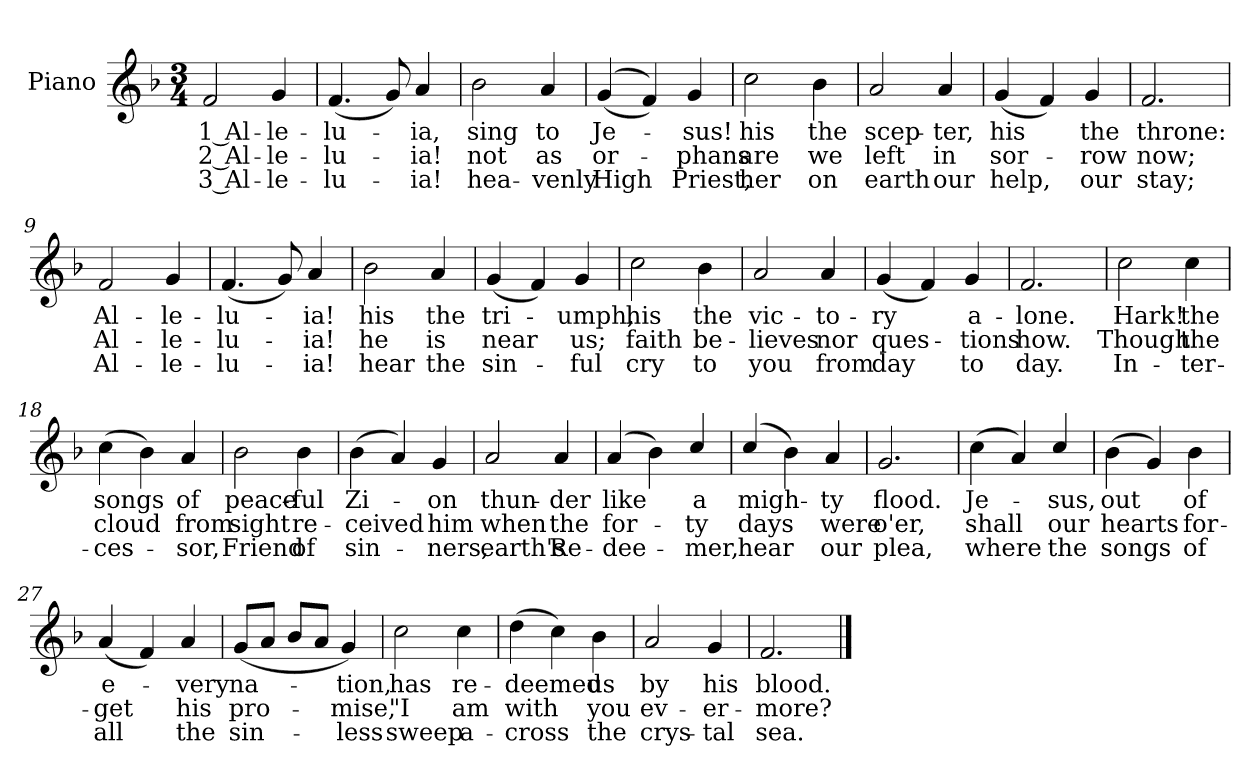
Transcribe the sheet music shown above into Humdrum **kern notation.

**kern	**text	**text	**text
*part1	*part1	*part1	*part1
*staff1	*staff1	*staff1	*staff1
*I"Piano	*	*	*
*I'Pno.	*	*	*
!!LO:PB:g=z
*clefG2	*	*	*
*k[b-]	*	*	*
*F:	*	*	*
*M3/4	*	*	*
=1	=1	=1	=1
!	!LO:LY:b:color=#000000	!LO:LY:b:color=#000000	!LO:LY:b:color=#000000
2fi/	1 Al-	2 Al-	3 Al-
!	!LO:LY:b:color=#000000	!LO:LY:b:color=#000000	!LO:LY:b:color=#000000
4gi/	-le-	-le-	-le-
=2	=2	=2	=2
!	!LO:LY:b:color=#000000	!LO:LY:b:color=#000000	!LO:LY:b:color=#000000
(4.fi/	-lu-	-lu-	-lu-
8gi/)	.	.	.
!	!LO:LY:b:color=#000000	!LO:LY:b:color=#000000	!LO:LY:b:color=#000000
4ai/	-ia,	-ia!	-ia!
=3	=3	=3	=3
!	!LO:LY:b:color=#000000	!LO:LY:b:color=#000000	!LO:LY:b:color=#000000
2b-i\	sing	not	hea-
!	!LO:LY:b:color=#000000	!LO:LY:b:color=#000000	!LO:LY:b:color=#000000
4ai/	to	as	-venly
=4	=4	=4	=4
!	!LO:LY:b:color=#000000	!LO:LY:b:color=#000000	!LO:LY:b:color=#000000
((4gi/	Je-	or-	High
4fi/))	.	.	.
!	!LO:LY:b:color=#000000	!LO:LY:b:color=#000000	!LO:LY:b:color=#000000
4gi/	-sus!	-phans	Priest,
=5	=5	=5	=5
!	!LO:LY:b:color=#000000	!LO:LY:b:color=#000000	!LO:LY:b:color=#000000
2cci\	his	are	her
!	!LO:LY:b:color=#000000	!LO:LY:b:color=#000000	!LO:LY:b:color=#000000
4b-i\	the	we	on
!!LO:LB:g=z
=6	=6	=6	=6
!	!LO:LY:b:color=#000000	!LO:LY:b:color=#000000	!LO:LY:b:color=#000000
2ai/	scep-	left	earth
!	!LO:LY:b:color=#000000	!LO:LY:b:color=#000000	!LO:LY:b:color=#000000
4ai/	-ter,	in	our
=7	=7	=7	=7
!	!LO:LY:b:color=#000000	!LO:LY:b:color=#000000	!LO:LY:b:color=#000000
(4gi/	his	sor-	help,
4fi/)	.	.	.
!	!LO:LY:b:color=#000000	!LO:LY:b:color=#000000	!LO:LY:b:color=#000000
4gi/	the	-row	our
=8	=8	=8	=8
!	!LO:LY:b:color=#000000	!LO:LY:b:color=#000000	!LO:LY:b:color=#000000
2.fi/	throne:	now;	stay;
=9	=9	=9	=9
!	!LO:LY:b:color=#000000	!LO:LY:b:color=#000000	!LO:LY:b:color=#000000
2fi/	Al-	Al-	Al-
!	!LO:LY:b:color=#000000	!LO:LY:b:color=#000000	!LO:LY:b:color=#000000
4gi/	-le-	-le-	-le-
=10	=10	=10	=10
!	!LO:LY:b:color=#000000	!LO:LY:b:color=#000000	!LO:LY:b:color=#000000
(4.fi/	-lu-	-lu-	-lu-
8gi/)	.	.	.
!	!LO:LY:b:color=#000000	!LO:LY:b:color=#000000	!LO:LY:b:color=#000000
4ai/	-ia!	-ia!	-ia!
=11	=11	=11	=11
!	!LO:LY:b:color=#000000	!LO:LY:b:color=#000000	!LO:LY:b:color=#000000
2b-i\	his	he	hear
!	!LO:LY:b:color=#000000	!LO:LY:b:color=#000000	!LO:LY:b:color=#000000
4ai/	the	is	the
!!LO:LB:g=z
=12	=12	=12	=12
!	!LO:LY:b:color=#000000	!LO:LY:b:color=#000000	!LO:LY:b:color=#000000
(4gi/	tri-	near	sin-
4fi/)	.	.	.
!	!LO:LY:b:color=#000000	!LO:LY:b:color=#000000	!LO:LY:b:color=#000000
4gi/	-umph,	us;	-ful
=13	=13	=13	=13
!	!LO:LY:b:color=#000000	!LO:LY:b:color=#000000	!LO:LY:b:color=#000000
2cci\	his	faith	cry
!	!LO:LY:b:color=#000000	!LO:LY:b:color=#000000	!LO:LY:b:color=#000000
4b-i\	the	be-	to
=14	=14	=14	=14
!	!LO:LY:b:color=#000000	!LO:LY:b:color=#000000	!LO:LY:b:color=#000000
2ai/	vic-	-lieves	you
!	!LO:LY:b:color=#000000	!LO:LY:b:color=#000000	!LO:LY:b:color=#000000
4ai/	-to-	nor	from
=15	=15	=15	=15
!	!LO:LY:b:color=#000000	!LO:LY:b:color=#000000	!LO:LY:b:color=#000000
(4gi/	-ry	ques-	day
4fi/)	.	.	.
!	!LO:LY:b:color=#000000	!LO:LY:b:color=#000000	!LO:LY:b:color=#000000
4gi/	a-	-tions	to
=16	=16	=16	=16
!	!LO:LY:b:color=#000000	!LO:LY:b:color=#000000	!LO:LY:b:color=#000000
2.fi/	-lone.	how.	day.
=17	=17	=17	=17
!	!LO:LY:b:color=#000000	!LO:LY:b:color=#000000	!LO:LY:b:color=#000000
2cci\	Hark!	Though	In-
!	!LO:LY:b:color=#000000	!LO:LY:b:color=#000000	!LO:LY:b:color=#000000
4cci\	the	the	-ter-
!!LO:LB:g=z
=18	=18	=18	=18
!	!LO:LY:b:color=#000000	!LO:LY:b:color=#000000	!LO:LY:b:color=#000000
(4cci\	songs	cloud	-ces-
4b-i\)	.	.	.
!	!LO:LY:b:color=#000000	!LO:LY:b:color=#000000	!LO:LY:b:color=#000000
4ai/	of	from	-sor,
=19	=19	=19	=19
!	!LO:LY:b:color=#000000	!LO:LY:b:color=#000000	!LO:LY:b:color=#000000
2b-i\	peace-	sight	Friend
!	!LO:LY:b:color=#000000	!LO:LY:b:color=#000000	!LO:LY:b:color=#000000
4b-i\	-ful	re-	of
=20	=20	=20	=20
!	!LO:LY:b:color=#000000	!LO:LY:b:color=#000000	!LO:LY:b:color=#000000
(4b-i\	Zi-	-ceived	sin-
4ai/)	.	.	.
!	!LO:LY:b:color=#000000	!LO:LY:b:color=#000000	!LO:LY:b:color=#000000
4gi/	-on	him	-ners,
=21	=21	=21	=21
!	!LO:LY:b:color=#000000	!LO:LY:b:color=#000000	!LO:LY:b:color=#000000
2ai/	thun-	when	earth's
!	!LO:LY:b:color=#000000	!LO:LY:b:color=#000000	!LO:LY:b:color=#000000
4ai/	-der	the	Re-
=22	=22	=22	=22
!	!LO:LY:b:color=#000000	!LO:LY:b:color=#000000	!LO:LY:b:color=#000000
(4ai/	like	for-	-dee-
4b-i\)	.	.	.
!	!LO:LY:b:color=#000000	!LO:LY:b:color=#000000	!LO:LY:b:color=#000000
4cci/	a	-ty	-mer,
!!LO:LB:g=z
=23	=23	=23	=23
!	!LO:LY:b:color=#000000	!LO:LY:b:color=#000000	!LO:LY:b:color=#000000
(4cci/	migh-	days	hear
4b-i\)	.	.	.
!	!LO:LY:b:color=#000000	!LO:LY:b:color=#000000	!LO:LY:b:color=#000000
4ai/	-ty	were	our
=24	=24	=24	=24
!	!LO:LY:b:color=#000000	!LO:LY:b:color=#000000	!LO:LY:b:color=#000000
2.gi/	flood.	o'er,	plea,
=25	=25	=25	=25
!	!LO:LY:b:color=#000000	!LO:LY:b:color=#000000	!LO:LY:b:color=#000000
(4cci\	Je-	shall	where
4ai/)	.	.	.
!	!LO:LY:b:color=#000000	!LO:LY:b:color=#000000	!LO:LY:b:color=#000000
4cci/	-sus,	our	the
=26	=26	=26	=26
!	!LO:LY:b:color=#000000	!LO:LY:b:color=#000000	!LO:LY:b:color=#000000
(4b-i\	out	hearts	songs
4gi/)	.	.	.
!	!LO:LY:b:color=#000000	!LO:LY:b:color=#000000	!LO:LY:b:color=#000000
4b-i\	of	for-	of
=27	=27	=27	=27
!	!LO:LY:b:color=#000000	!LO:LY:b:color=#000000	!LO:LY:b:color=#000000
(4ai/	e-	-get	all
4fi/)	.	.	.
!	!LO:LY:b:color=#000000	!LO:LY:b:color=#000000	!LO:LY:b:color=#000000
4ai/	-very	his	the
!!LO:LB:g=z
=28	=28	=28	=28
!	!LO:LY:b:color=#000000	!LO:LY:b:color=#000000	!LO:LY:b:color=#000000
(8gi/L	na-	pro-	sin-
8ai/J	.	.	.
8b-i/L	.	.	.
8ai/J	.	.	.
!	!LO:LY:b:color=#000000	!LO:LY:b:color=#000000	!LO:LY:b:color=#000000
4gi/)	-tion,	-mise,	-less
=29	=29	=29	=29
!	!LO:LY:b:color=#000000	!LO:LY:b:color=#000000	!LO:LY:b:color=#000000
2cci\	has	"I	sweep
!	!LO:LY:b:color=#000000	!LO:LY:b:color=#000000	!LO:LY:b:color=#000000
4cci\	re-	am	a-
=30	=30	=30	=30
!	!LO:LY:b:color=#000000	!LO:LY:b:color=#000000	!LO:LY:b:color=#000000
(4ddi\	-deemed	with	-cross
4cci\)	.	.	.
!	!LO:LY:b:color=#000000	!LO:LY:b:color=#000000	!LO:LY:b:color=#000000
4b-i\	us	you	the
=31	=31	=31	=31
!	!LO:LY:b:color=#000000	!LO:LY:b:color=#000000	!LO:LY:b:color=#000000
2ai/	by	ev-	crys-
!	!LO:LY:b:color=#000000	!LO:LY:b:color=#000000	!LO:LY:b:color=#000000
4gi/	his	-er-	-tal
=32	=32	=32	=32
!	!LO:LY:b:color=#000000	!LO:LY:b:color=#000000	!LO:LY:b:color=#000000
2.fi/	blood.	-more?	sea.
==	==	==	==
*-	*-	*-	*-
